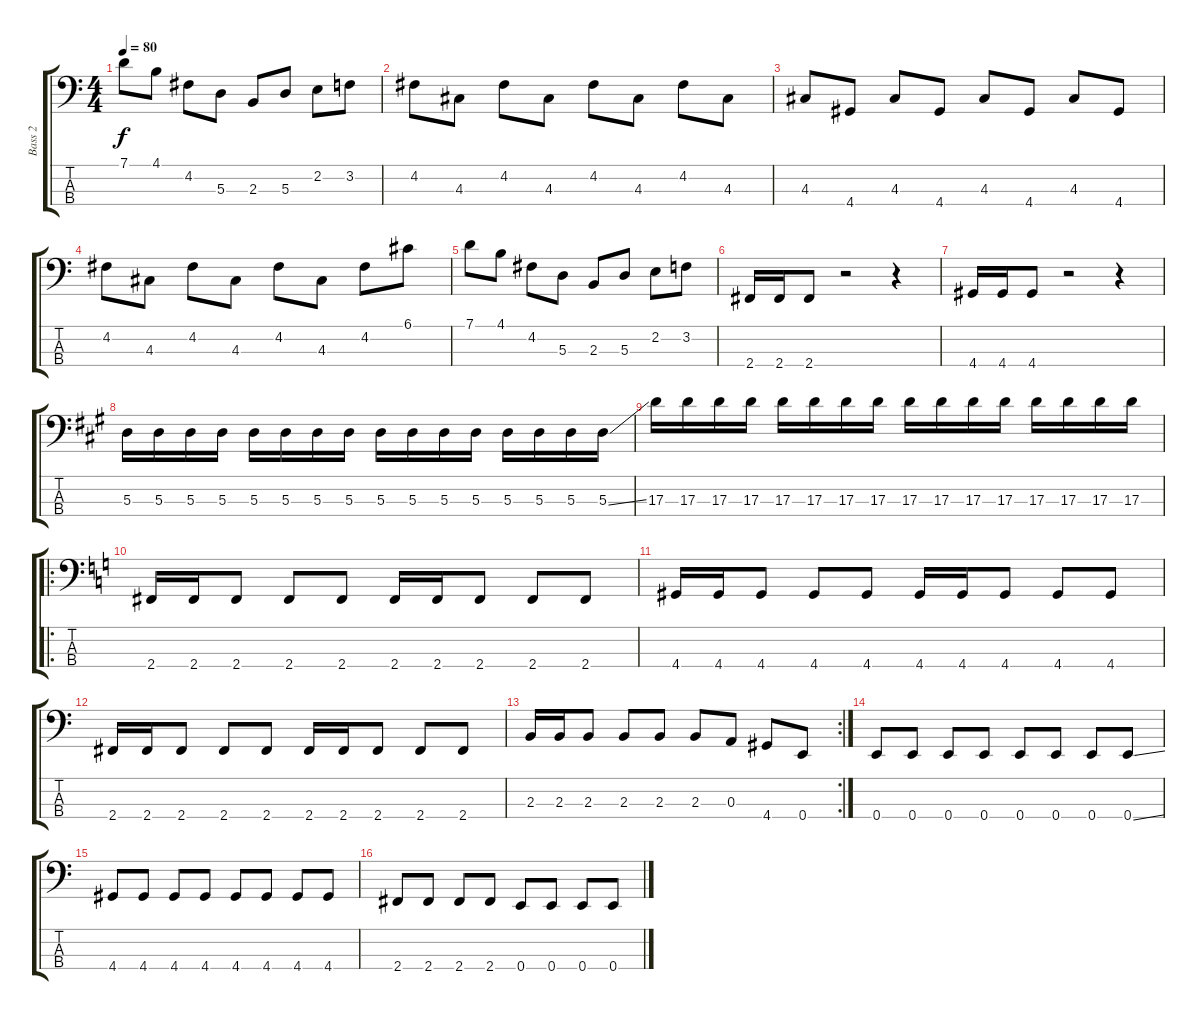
\track ("Bass 2" "Bass 2") {instrument overdrivenguitar}
\staff {score tabs}
\tuning (G2 D2 A1 E1) {hide}
\ts (4 4)
\tempo 80
\clef f4
\ks c
7.1.8{dy f} 4.1.8 4.2.8 5.3.8 2.3.8 5.3.8 2.2.8 3.2.8 |
4.2.8 4.3.8 4.2.8 4.3.8 4.2.8 4.3.8 4.2.8 4.3.8 |
4.3.8 4.4.8 4.3.8 4.4.8 4.3.8 4.4.8 4.3.8 4.4.8 |
4.2.8 4.3.8 4.2.8 4.3.8 4.2.8 4.3.8 4.2.8 6.1.8 |
7.1.8 4.1.8 4.2.8 5.3.8 2.3.8 5.3.8 2.2.8 3.2.8 |
2.4.16 2.4.16 2.4.8 r.2 r.4 |
4.4.16 4.4.16 4.4.8 r.2 r.4 |
\ks a
5.3.16 5.3.16 5.3.16 5.3.16 5.3.16 5.3.16 5.3.16 5.3.16 5.3.16 5.3.16 5.3.16 5.3.16 5.3.16 5.3.16 5.3.16 5.3{ss}.16 |
17.3.16 17.3.16 17.3.16 17.3.16 17.3.16 17.3.16 17.3.16 17.3.16 17.3.16 17.3.16 17.3.16 17.3.16 17.3.16 17.3.16 17.3.16 17.3.16 |
\ro
\ks c
2.4.16 2.4.16 2.4.8 2.4.8 2.4.8 2.4.16 2.4.16 2.4.8 2.4.8 2.4.8 |
4.4.16 4.4.16 4.4.8 4.4.8 4.4.8 4.4.16 4.4.16 4.4.8 4.4.8 4.4.8 |
2.4.16 2.4.16 2.4.8 2.4.8 2.4.8 2.4.16 2.4.16 2.4.8 2.4.8 2.4.8 |
\rc 2
2.3.16 2.3.16 2.3.8 2.3.8 2.3.8 2.3.8 0.3.8 4.4.8 0.4.8 |
0.4.8 0.4.8 0.4.8 0.4.8 0.4.8 0.4.8 0.4.8 0.4{ss}.8 |
4.4.8 4.4.8 4.4.8 4.4.8 4.4.8 4.4.8 4.4.8 4.4.8 |
2.4.8 2.4.8 2.4.8 2.4.8 0.4.8 0.4.8 0.4.8 0.4.8
